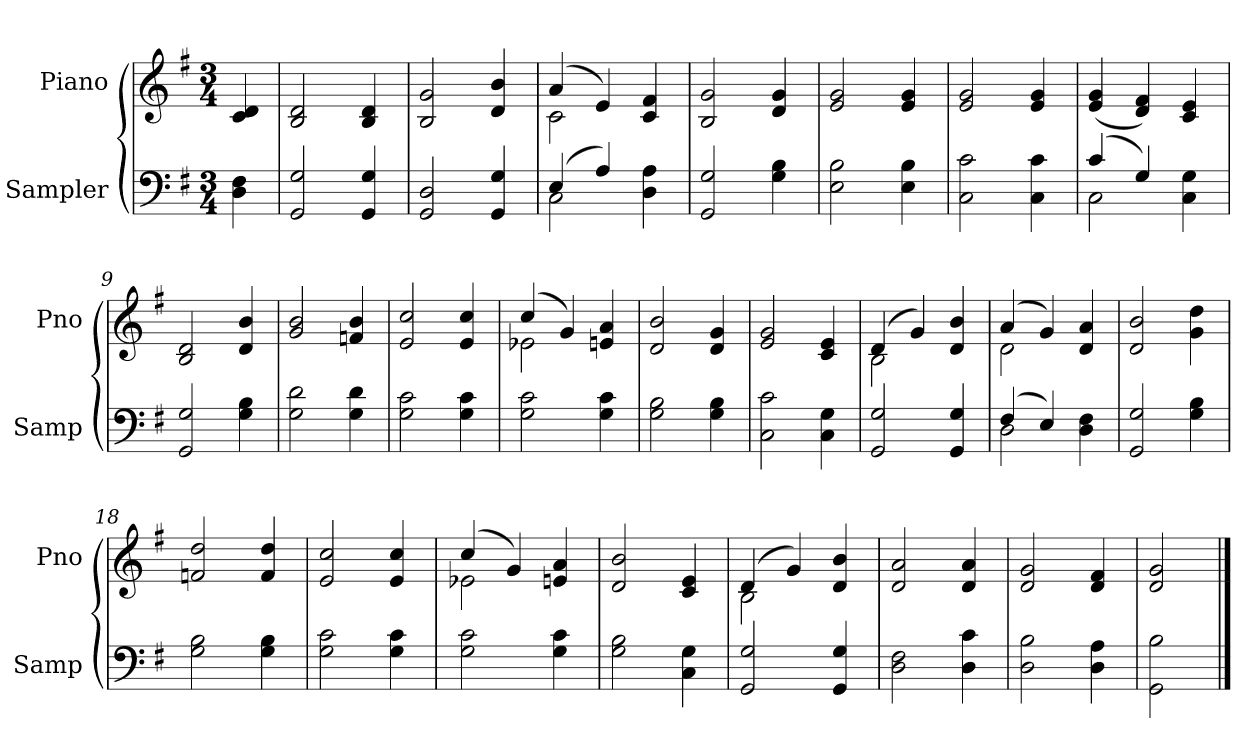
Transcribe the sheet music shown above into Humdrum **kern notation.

**kern	**kern
*part2	*part1
*staff2	*staff1
*I"Sampler	*I"Piano
*I'Samp	*I'Pno
*clefF4	*clefG2
*k[f#]	*k[f#]
*G:	*G:
*M3/4	*M3/4
=1	=1
4D 4F#	4c 4d
=2	=2
2GG 2G	2B 2d
4GG 4G	4B 4d
=3	=3
2GG 2D	2B 2g
4GG 4G	4d 4b
=4	=4
*^	*^
(4E/	2C	(4a/	2c
4A/)	.	4e/)	.
4D 4A	4ryy	4c 4f#	4ryy
*v	*v	*	*
*	*v	*v
=5	=5
2GG 2G	2B 2g
4G 4B	4d 4g
=6	=6
2E 2B	2e 2g
4E 4B	4e 4g
=7	=7
2C 2c	2e 2g
4C 4c	4e 4g
=8	=8
*^	*
(4c/	2C	(4e 4g
4G/)	.	4d 4f#)
4C 4G	4ryy	4c 4e
*v	*v	*
=9	=9
2GG 2G	2B 2d
4G 4B	4d 4b
=10	=10
2G 2d	2g 2b
4G 4d	4fn 4b
=11	=11
2G 2c	2e 2cc
4G 4c	4e 4cc
=12	=12
*	*^
2G 2c	(4cc/	2e-X
.	4g/)	.
4G 4c	4e 4a	4ryy
*	*v	*v
=13	=13
2G 2B	2d 2b
4G 4B	4d 4g
=14	=14
2C 2c	2e 2g
4C 4G	4c 4e
=15	=15
*	*^
2GG 2G	(4d/	2B
.	4g/)	.
4GG 4G	4d 4b	4ryy
=16	=16	=16
*^	*	*
(4F#/	2D	(4a/	2d
4E/)	.	4g/)	.
4D 4F#	4ryy	4d 4a	4ryy
*v	*v	*	*
*	*v	*v
=17	=17
2GG 2G	2d 2b
4G 4B	4g 4dd
=18	=18
2G 2B	2fn 2dd
4G 4B	4f 4dd
=19	=19
2G 2c	2e 2cc
4G 4c	4e 4cc
=20	=20
*	*^
2G 2c	(4cc/	2e-X
.	4g/)	.
4G 4c	4e 4a	4ryy
*	*v	*v
=21	=21
2G 2B	2d 2b
4C 4G	4c 4e
=22	=22
*	*^
2GG 2G	(4d/	2B
.	4g/)	.
4GG 4G	4d 4b	4ryy
*	*v	*v
=23	=23
2D 2F#	2d 2a
4D 4c	4d 4a
=24	=24
2D 2B	2d 2g
4D 4A	4d 4f#
=25	=25
2GG 2B	2d 2g
==	==
*-	*-
